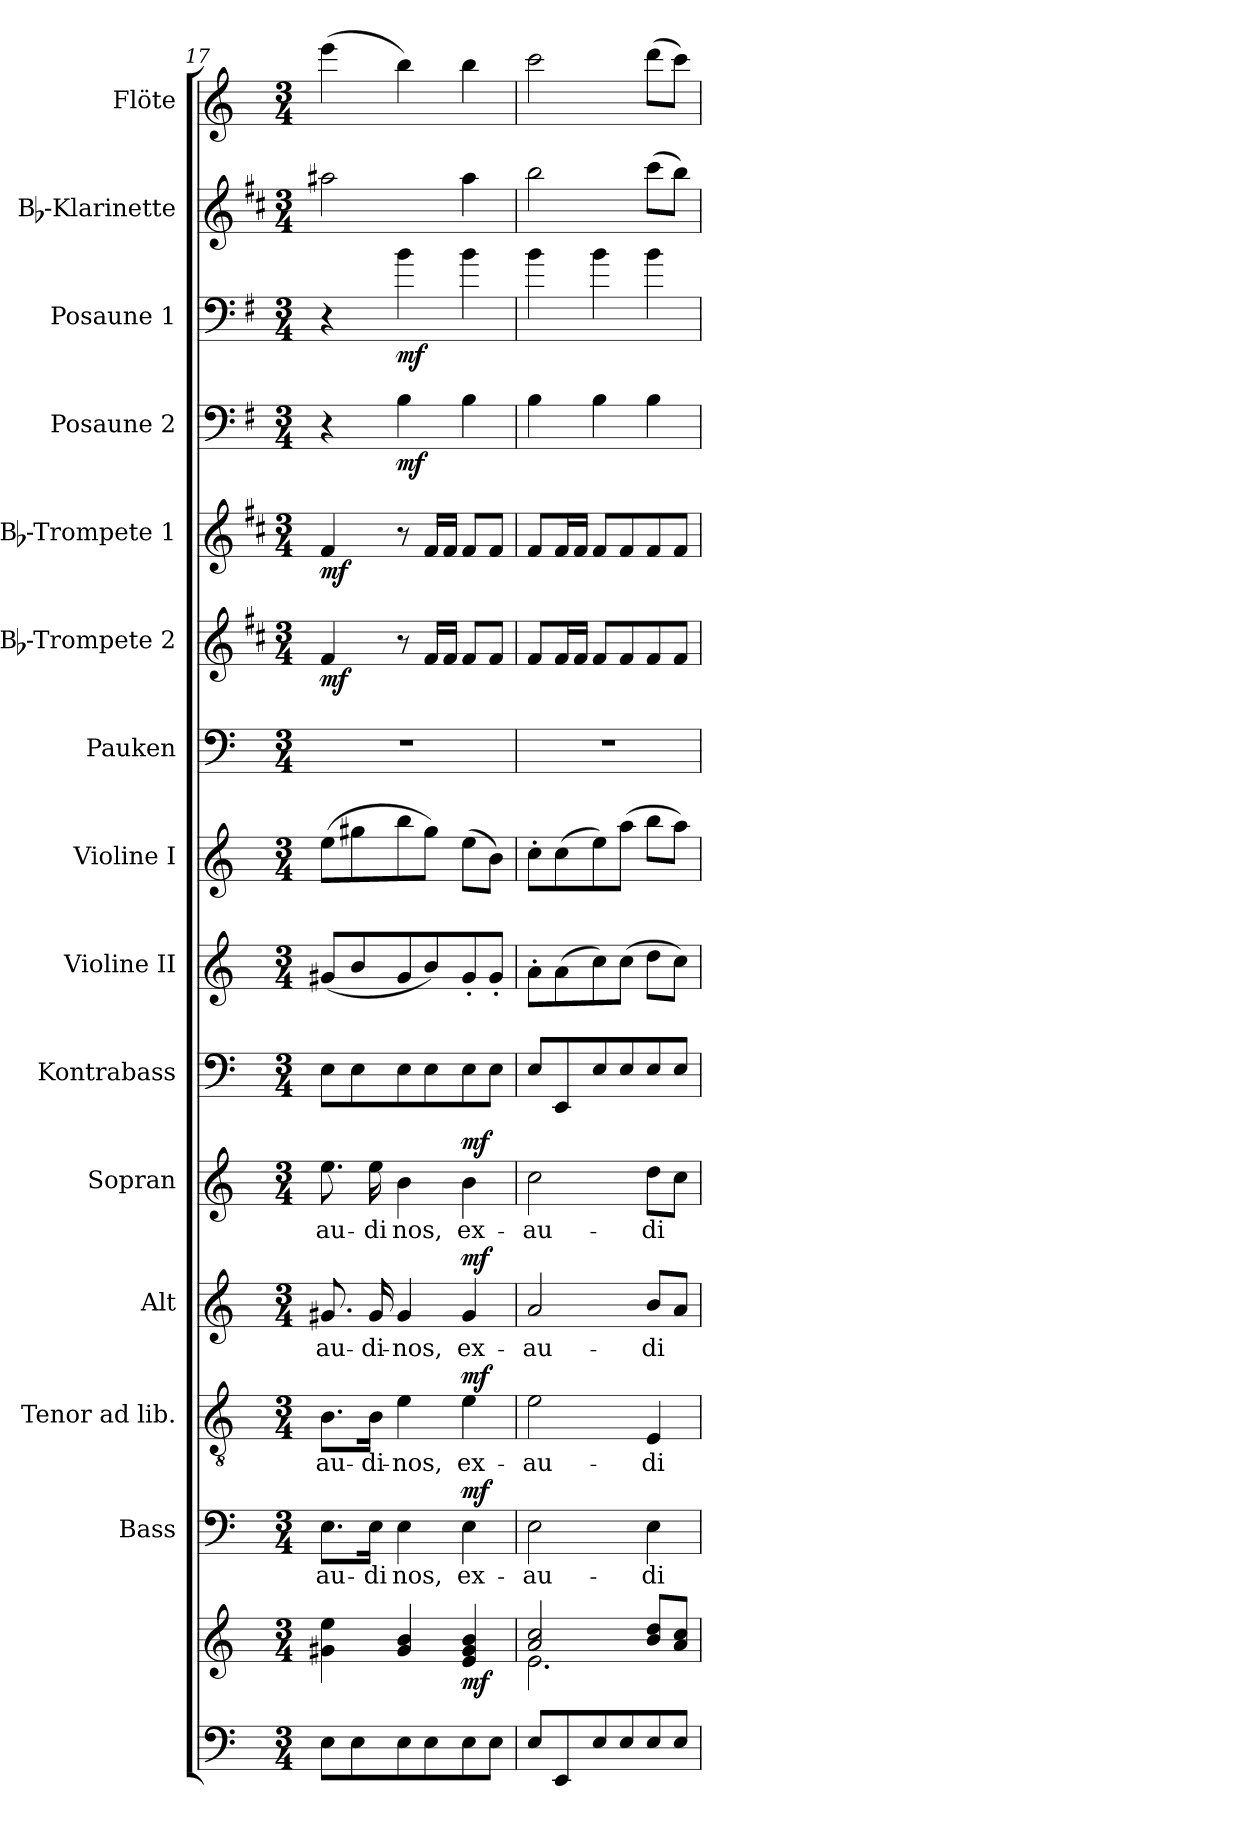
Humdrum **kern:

**kern	**kern	**dynam	**kern	**text	**dynam	**kern	**text	**dynam	**kern	**text	**dynam	**kern	**text	**dynam	**kern	**kern	**kern	**kern	**kern	**dynam	**kern	**dynam	**kern	**dynam	**kern	**dynam	**kern	**kern
*part15	*part15	*part15	*part14	*part14	*part14	*part13	*part13	*part13	*part12	*part12	*part12	*part11	*part11	*part11	*part10	*part9	*part8	*part7	*part6	*part6	*part5	*part5	*part4	*part4	*part3	*part3	*part2	*part1
*staff16	*staff15	*staff15/16	*staff14	*staff14	*staff14	*staff13	*staff13	*staff13	*staff12	*staff12	*staff12	*staff11	*staff11	*staff11	*staff10	*staff9	*staff8	*staff7	*staff6	*staff6	*staff5	*staff5	*staff4	*staff4	*staff3	*staff3	*staff2	*staff1
*	*	*	*I"Bass	*	*	*I"Tenor ad lib.	*	*	*I"Alt	*	*	*I"Sopran	*	*	*I"Kontrabass	*I"Violine II	*I"Violine I	*I"Pauken	*I"Bb-Trompete 2	*	*I"Bb-Trompete 1	*	*I"Posaune 2	*	*I"Posaune 1	*	*I"Bb-Klarinette	*I"Flöte
*	*	*	*I'B.	*	*	*I'T.	*	*	*I'A.	*	*	*I'S.	*	*	*I'Kb.	*I'Vl. II	*I'Vl. I	*I'Pk.	*I'Bb Trp. 2	*	*I'Bb Trp. 1	*	*I'Pos. 2	*	*I'Pos. 1	*	*I'Bb Kl.	*I'Fl.
*clefF4	*clefG2	*	*clefF4	*	*	*clefGv2	*	*	*clefG2	*	*	*clefG2	*	*	*clefF4	*clefG2	*clefG2	*clefF4	*clefG2	*	*clefG2	*	*clefF4	*	*clefF4	*	*clefG2	*clefG2
*	*	*	*	*	*	*	*	*	*	*	*	*	*	*	*ITrd7c12	*	*	*	*ITrd1c2	*	*ITrd1c2	*	*ITrd4c7	*	*ITrd4c7	*	*ITrd1c2	*
*k[]	*k[]	*	*k[]	*	*	*k[]	*	*	*k[]	*	*	*k[]	*	*	*k[]	*k[]	*k[]	*k[]	*k[]	*	*k[]	*	*k[]	*	*k[]	*	*k[]	*k[]
*C:	*C:	*	*C:	*	*	*C:	*	*	*C:	*	*	*C:	*	*	*C:	*C:	*C:	*C:	*C:	*	*C:	*	*C:	*	*C:	*	*C:	*C:
*M3/4	*M3/4	*	*M3/4	*	*	*M3/4	*	*	*M3/4	*	*	*M3/4	*	*	*M3/4	*M3/4	*M3/4	*M3/4	*M3/4	*	*M3/4	*	*M3/4	*	*M3/4	*	*M3/4	*M3/4
=17	=17	=17	=17	=17	=17	=17	=17	=17	=17	=17	=17	=17	=17	=17	=17	=17	=17	=17	=17	=17	=17	=17	=17	=17	=17	=17	=17	=17
!	!	!	!	!LO:LY:b	!	!	!LO:LY:b	!	!	!LO:LY:b	!	!	!LO:LY:b	!	!	!	!	!	!	!LO:DY:b	!	!LO:DY:b	!	!	!	!	!	!
8E\L	4g#X\ 4ee\	.	8.E\L	-au-	.	8.B\L	-au-	.	8.g#X/	-au-	.	8.ee\	-au-	.	8EE\L	(<8g#X/L	(>8ee\L	2.r	4e/	mf	4e/	mf	4r	.	4r	.	2gg#X\	(>4eee\
8E\	.	.	.	.	.	.	.	.	.	.	.	.	.	.	8EE\	8b/	8gg#X\	.	.	.	.	.	.	.	.	.	.	.
!	!	!	!	!LO:LY:b	!	!	!LO:LY:b	!	!	!LO:LY:b	!	!	!LO:LY:b	!	!	!	!	!	!	!	!	!	!	!	!	!	!	!
.	.	.	16E\Jk	-di	.	16B\Jk	-di-	.	16g#/	-di-	.	16ee\	-di	.	.	.	.	.	.	.	.	.	.	.	.	.	.	.
!	!	!	!	!LO:LY:b	!	!	!LO:LY:b	!	!	!LO:LY:b	!	!	!LO:LY:b	!	!	!	!	!	!	!	!	!	!	!LO:DY:b	!	!LO:DY:b	!	!
8E\	4g#/ 4b/	.	4E\	nos,	.	4e\	-nos,	.	4g#/	-nos,	.	4b\	nos,	.	8EE\	8g#/	8bb\	.	8r	.	8r	.	4E\	mf	4e\	mf	.	4bb\)
8E\	.	.	.	.	.	.	.	.	.	.	.	.	.	.	8EE\	8b/)	8gg#\J)	.	16e/LL	.	16e/LL	.	.	.	.	.	.	.
.	.	.	.	.	.	.	.	.	.	.	.	.	.	.	.	.	.	.	16e/JJ	.	16e/JJ	.	.	.	.	.	.	.
!	!	!LO:DY:b	!	!LO:LY:b	!LO:DY:a	!	!LO:LY:b	!LO:DY:a	!	!LO:LY:b	!LO:DY:a	!	!LO:LY:b	!LO:DY:a	!	!	!	!	!	!	!	!	!	!	!	!	!	!
8E\	4e/ 4g#/ 4b/	mf	4E\	ex-	mf	4e\	ex-	mf	4g#/	ex-	mf	4b\	ex-	mf	8EE\	8g#'</	(>8ee\L	.	8e/L	.	8e/L	.	4E\	.	4e\	.	4gg#\	4bb\
8E\J	.	.	.	.	.	.	.	.	.	.	.	.	.	.	8EE\J	8g#'</J	8b\J)	.	8e/J	.	8e/J	.	.	.	.	.	.	.
=18	=18	=18	=18	=18	=18	=18	=18	=18	=18	=18	=18	=18	=18	=18	=18	=18	=18	=18	=18	=18	=18	=18	=18	=18	=18	=18	=18	=18
*	*^	*	*	*	*	*	*	*	*	*	*	*	*	*	*	*	*	*	*	*	*	*	*	*	*	*	*	*
!	!	!	!	!	!LO:LY:b	!	!	!LO:LY:b	!	!	!LO:LY:b	!	!	!LO:LY:b	!	!	!	!	!	!	!	!	!	!	!	!	!	!	!
8E/L	2a/ 2cc/	2.e\	.	2E\	-au-	.	2e\	-au-	.	2a/	-au-	.	2cc\	-au-	.	8EE/L	8a'>\L	8cc'>\L	2.r	8e/L	.	8e/L	.	4E\	.	4e\	.	2aa\	2ccc\
8EE/	.	.	.	.	.	.	.	.	.	.	.	.	.	.	.	8EEE/	(>8a\	(>8cc\	.	16e/L	.	16e/L	.	.	.	.	.	.	.
.	.	.	.	.	.	.	.	.	.	.	.	.	.	.	.	.	.	.	.	16e/JJ	.	16e/JJ	.	.	.	.	.	.	.
8E/	.	.	.	.	.	.	.	.	.	.	.	.	.	.	.	8EE/	8cc\)	8ee\)	.	8e/L	.	8e/L	.	4E\	.	4e\	.	.	.
8E/	.	.	.	.	.	.	.	.	.	.	.	.	.	.	.	8EE/	(>8cc\J	(>8aa\J	.	8e/	.	8e/	.	.	.	.	.	.	.
!	!	!	!	!	!LO:LY:b	!	!	!LO:LY:b	!	!	!LO:LY:b	!	!	!LO:LY:b	!	!	!	!	!	!	!	!	!	!	!	!	!	!	!
8E/	8b/ 8dd/L	.	.	4E\	-di	.	4E/	-di	.	8b/L	-di	.	8dd\L	-di	.	8EE/	8dd\L	8bb\L	.	8e/	.	8e/	.	4E\	.	4e\	.	(>8bb\L	(>8ddd\L
8E/J	8a/ 8cc/J	.	.	.	.	.	.	.	.	8a/J	.	.	8cc\J	.	.	8EE/J	8cc\J)	8aa\J)	.	8e/J	.	8e/J	.	.	.	.	.	8aa\J)	8ccc\J)
*	*v	*v	*	*	*	*	*	*	*	*	*	*	*	*	*	*	*	*	*	*	*	*	*	*	*	*	*	*	*
=	=	=	=	=	=	=	=	=	=	=	=	=	=	=	=	=	=	=	=	=	=	=	=	=	=	=	=	=
*-	*-	*-	*-	*-	*-	*-	*-	*-	*-	*-	*-	*-	*-	*-	*-	*-	*-	*-	*-	*-	*-	*-	*-	*-	*-	*-	*-	*-
